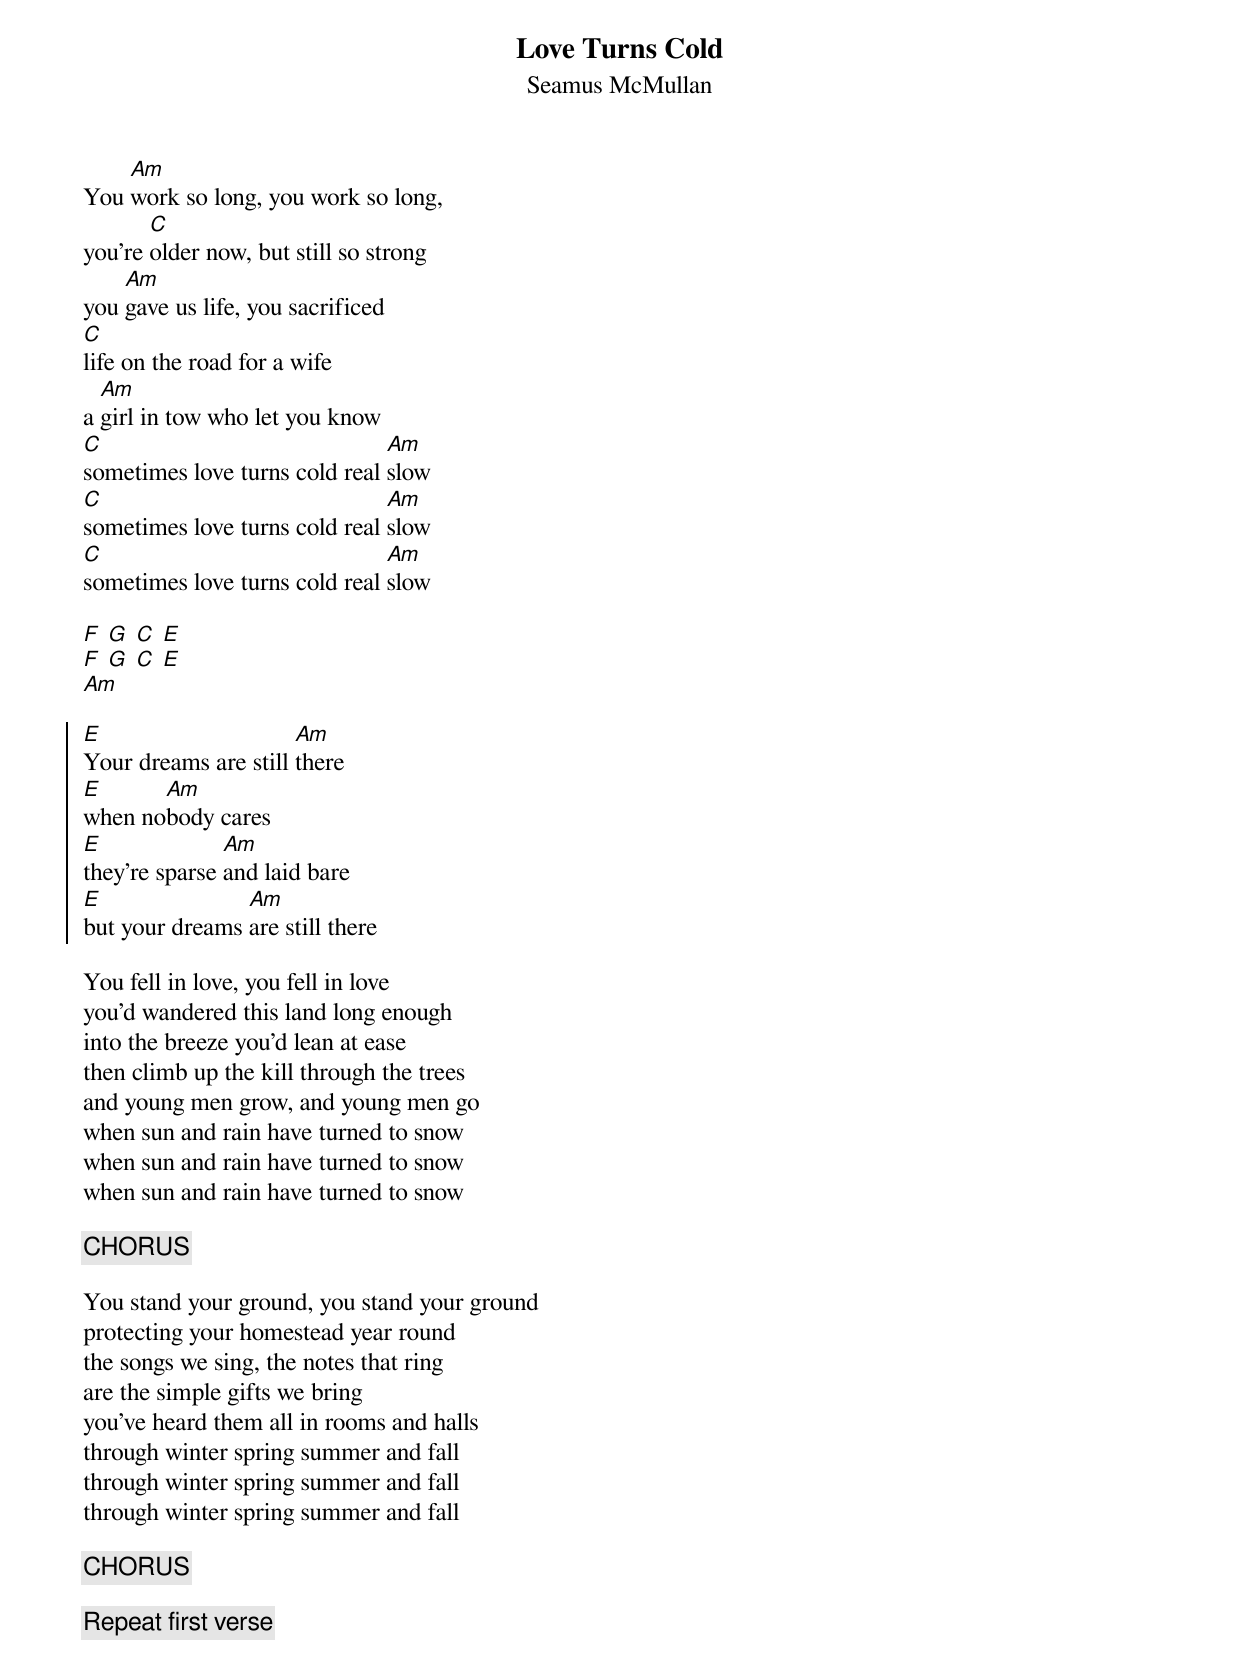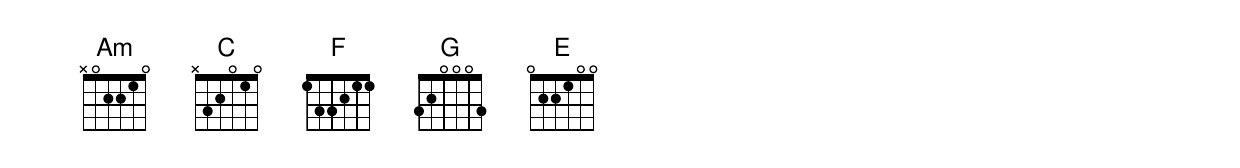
{t: Love Turns Cold}
{st: Seamus McMullan}

You [Am]work so long, you work so long,
you’re [C]older now, but still so strong
you [Am]gave us life, you sacrificed
[C]life on the road for a wife
a [Am]girl in tow who let you know
[C]sometimes love turns cold real [Am]slow
[C]sometimes love turns cold real [Am]slow
[C]sometimes love turns cold real [Am]slow

[F] [G] [C] [E]
[F] [G] [C] [E]
[Am]

{soc}
[E]Your dreams are still [Am]there
[E]when no[Am]body cares
[E]they're sparse [Am]and laid bare
[E]but your dreams [Am]are still there
{eoc}

You fell in love, you fell in love
you’d wandered this land long enough
into the breeze you'd lean at ease
then climb up the kill through the trees
and young men grow, and young men go
when sun and rain have turned to snow
when sun and rain have turned to snow
when sun and rain have turned to snow

{c: CHORUS}

You stand your ground, you stand your ground
protecting your homestead year round
the songs we sing, the notes that ring
are the simple gifts we bring
you've heard them all in rooms and halls
through winter spring summer and fall
through winter spring summer and fall
through winter spring summer and fall

{c: CHORUS}

{c: Repeat first verse}
